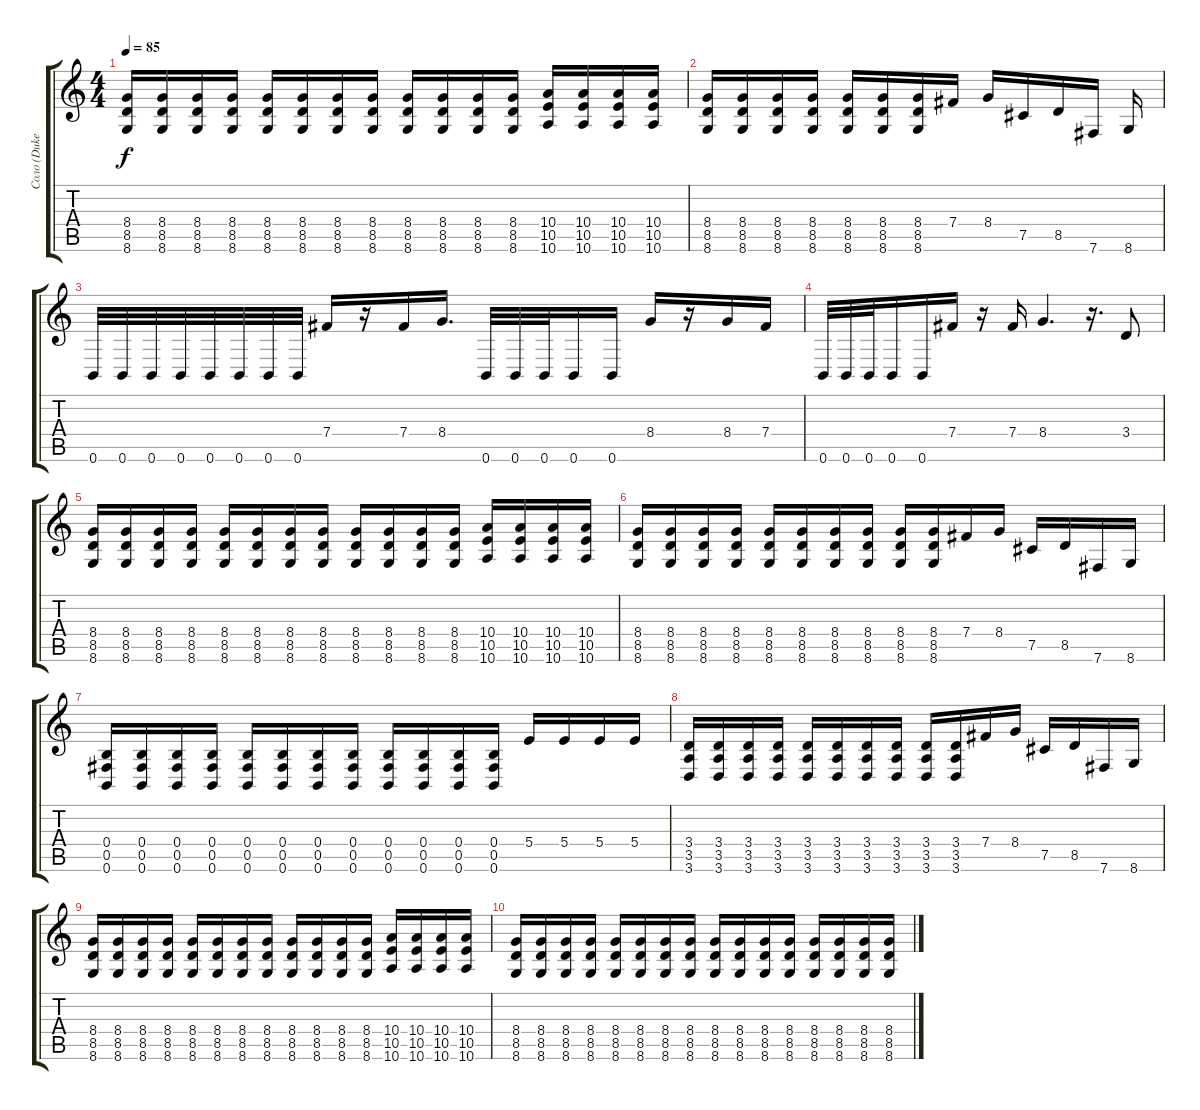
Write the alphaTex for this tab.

\track ("Соло (Duke)" "Соло (Duke") {instrument overdrivenguitar}
\staff {score tabs}
\tuning (Db4 Ab3 E3 B2 Gb2 B1) {hide}
\ts (4 4)
\tempo 85
\clef g2
\ks c
(8.4 8.5 8.6).16{dy f} (8.4 8.5 8.6).16 (8.4 8.5 8.6).16 (8.4 8.5 8.6).16 (8.4 8.5 8.6).16 (8.4 8.5 8.6).16 (8.4 8.5 8.6).16 (8.4 8.5 8.6).16 (8.4 8.5 8.6).16 (8.4 8.5 8.6).16 (8.4 8.5 8.6).16 (8.4 8.5 8.6).16 (10.4 10.5 10.6).16 (10.4 10.5 10.6).16 (10.4 10.5 10.6).16 (10.4 10.5 10.6).16 |
(8.4 8.5 8.6).16 (8.4 8.5 8.6).16 (8.4 8.5 8.6).16 (8.4 8.5 8.6).16 (8.4 8.5 8.6).16 (8.4 8.5 8.6).16 (8.4 8.5 8.6).16 7.4.16 8.4.16 7.5.16 8.5.16 7.6.16 8.6.16 |
0.6.32 0.6.32 0.6.32 0.6.32 0.6.32 0.6.32 0.6.32 0.6.32 7.4.16 r.16 7.4.16 8.4.16{d} 0.6.32 0.6.32 0.6.32 0.6.16 0.6.16 8.4.16 r.16 8.4.16 7.4.16 |
0.6.32 0.6.32 0.6.32 0.6.16 0.6.16 7.4.16 r.16 7.4.16 8.4.4{d} r.16{d} 3.4.8 |
(8.4 8.5 8.6).16 (8.4 8.5 8.6).16 (8.4 8.5 8.6).16 (8.4 8.5 8.6).16 (8.4 8.5 8.6).16 (8.4 8.5 8.6).16 (8.4 8.5 8.6).16 (8.4 8.5 8.6).16 (8.4 8.5 8.6).16 (8.4 8.5 8.6).16 (8.4 8.5 8.6).16 (8.4 8.5 8.6).16 (10.4 10.5 10.6).16 (10.4 10.5 10.6).16 (10.4 10.5 10.6).16 (10.4 10.5 10.6).16 |
(8.4 8.5 8.6).16 (8.4 8.5 8.6).16 (8.4 8.5 8.6).16 (8.4 8.5 8.6).16 (8.4 8.5 8.6).16 (8.4 8.5 8.6).16 (8.4 8.5 8.6).16 (8.4 8.5 8.6).16 (8.4 8.5 8.6).16 (8.4 8.5 8.6).16 7.4.16 8.4.16 7.5.16 8.5.16 7.6.16 8.6.16 |
(0.4 0.5 0.6).16 (0.4 0.5 0.6).16 (0.4 0.5 0.6).16 (0.4 0.5 0.6).16 (0.4 0.5 0.6).16 (0.4 0.5 0.6).16 (0.4 0.5 0.6).16 (0.4 0.5 0.6).16 (0.4 0.5 0.6).16 (0.4 0.5 0.6).16 (0.4 0.5 0.6).16 (0.4 0.5 0.6).16 5.4.16 5.4.16 5.4.16 5.4.16 |
(3.4 3.5 3.6).16 (3.4 3.5 3.6).16 (3.4 3.5 3.6).16 (3.4 3.5 3.6).16 (3.4 3.5 3.6).16 (3.4 3.5 3.6).16 (3.4 3.5 3.6).16 (3.4 3.5 3.6).16 (3.4 3.5 3.6).16 (3.4 3.5 3.6).16 7.4.16 8.4.16 7.5.16 8.5.16 7.6.16 8.6.16 |
(8.4 8.5 8.6).16 (8.4 8.5 8.6).16 (8.4 8.5 8.6).16 (8.4 8.5 8.6).16 (8.4 8.5 8.6).16 (8.4 8.5 8.6).16 (8.4 8.5 8.6).16 (8.4 8.5 8.6).16 (8.4 8.5 8.6).16 (8.4 8.5 8.6).16 (8.4 8.5 8.6).16 (8.4 8.5 8.6).16 (10.4 10.5 10.6).16 (10.4 10.5 10.6).16 (10.4 10.5 10.6).16 (10.4 10.5 10.6).16 |
(8.4 8.5 8.6).16 (8.4 8.5 8.6).16 (8.4 8.5 8.6).16 (8.4 8.5 8.6).16 (8.4 8.5 8.6).16 (8.4 8.5 8.6).16 (8.4 8.5 8.6).16 (8.4 8.5 8.6).16 (8.4 8.5 8.6).16 (8.4 8.5 8.6).16 (8.4 8.5 8.6).16 (8.4 8.5 8.6).16 (8.4 8.5 8.6).16 (8.4 8.5 8.6).16 (8.4 8.5 8.6).16 (8.4 8.5 8.6).16
